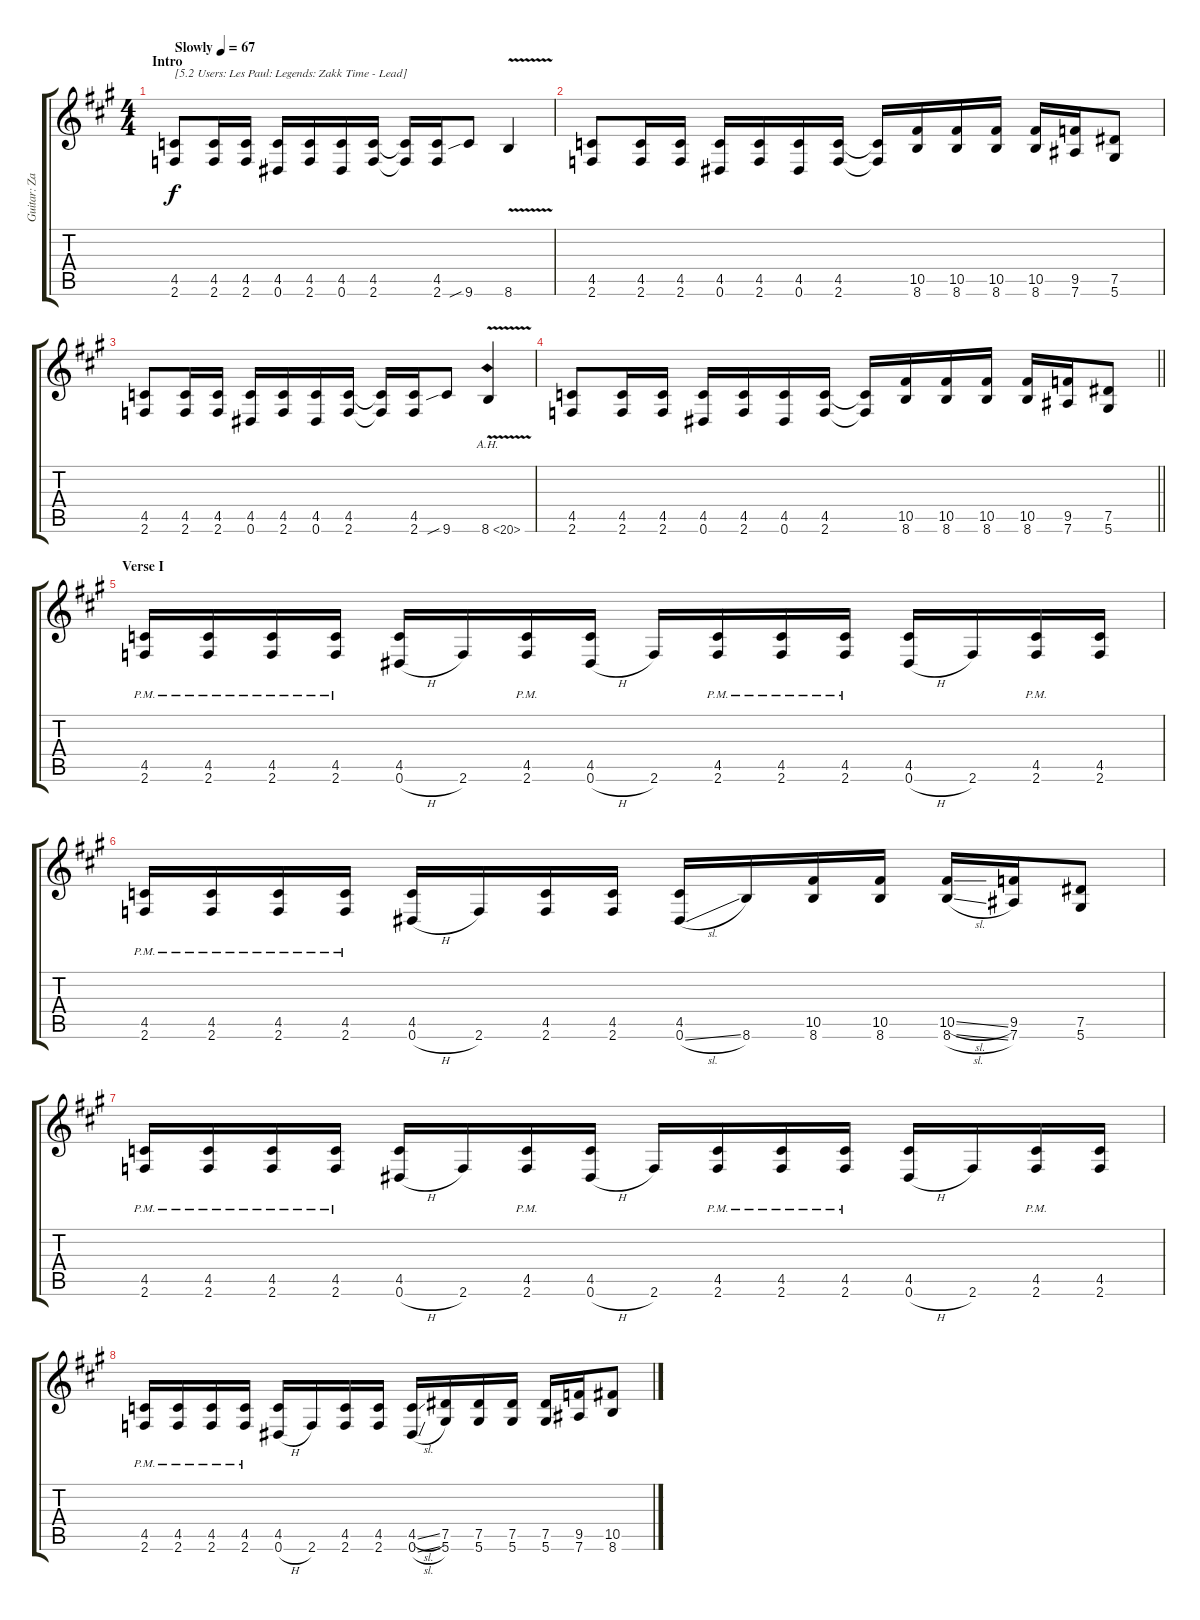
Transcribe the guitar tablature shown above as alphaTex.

\track ("Guitar: Zakk" "Guitar: Za") {instrument overdrivenguitar}
\staff {score tabs}
\tuning (Eb4 Bb3 Gb3 Db3 Ab2 Eb2) {hide}
\ts (4 4)
\section ("" "Intro")
\tempo (67 "Slowly")
\clef g2
\ks a
(4.5 2.6).8{txt "[5.2 Users: Les Paul: Legends: Zakk Time - Lead]" dy f instrument overdrivenguitar} (4.5 2.6).16 (4.5 2.6).16 (4.5 0.6).16 (4.5 2.6).16 (4.5 0.6).16 (4.5 2.6).16 (4.5{t} 2.6{t}).16 (4.5 2.6).16 9.6{sib}.8 8.6{v}.4 |
(4.5 2.6).8 (4.5 2.6).16 (4.5 2.6).16 (4.5 0.6).16 (4.5 2.6).16 (4.5 0.6).16 (4.5 2.6).16 (4.5{t} 2.6{t}).16 (10.5 8.6).16 (10.5 8.6).16 (10.5 8.6).16 (10.5 8.6).16 (9.5 7.6).16 (7.5 5.6).8 |
(4.5 2.6).8 (4.5 2.6).16 (4.5 2.6).16 (4.5 0.6).16 (4.5 2.6).16 (4.5 0.6).16 (4.5 2.6).16 (4.5{t} 2.6{t}).16 (4.5 2.6).16 9.6{sib}.8 8.6{ah 12 v}.4 |
\barLineRight lightlight
(4.5 2.6).8 (4.5 2.6).16 (4.5 2.6).16 (4.5 0.6).16 (4.5 2.6).16 (4.5 0.6).16 (4.5 2.6).16 (4.5{t} 2.6{t}).16 (10.5 8.6).16 (10.5 8.6).16 (10.5 8.6).16 (10.5 8.6).16 (9.5 7.6).16 (7.5 5.6).8 |
\section ("" "Verse I")
(4.5{pm} 2.6{pm}).16 (4.5{pm} 2.6{pm}).16 (4.5{pm} 2.6{pm}).16 (4.5{pm} 2.6{pm}).16 (4.5 0.6{h}).16 2.6.16 (4.5{pm} 2.6{pm}).16 (4.5 0.6{h}).16 2.6.16 (4.5{pm} 2.6{pm}).16 (4.5{pm} 2.6{pm}).16 (4.5{pm} 2.6{pm}).16 (4.5 0.6{h}).16 2.6.16 (4.5{pm} 2.6{pm}).16 (4.5 2.6).16 |
(4.5{pm} 2.6{pm}).16 (4.5{pm} 2.6{pm}).16 (4.5{pm} 2.6{pm}).16 (4.5{pm} 2.6{pm}).16 (4.5 0.6{h}).16 2.6.16 (4.5 2.6).16 (4.5 2.6).16 (4.5 0.6{sl}).16 8.6.16 (10.5 8.6).16 (10.5 8.6).16 (10.5{sl} 8.6{sl}).16 (9.5 7.6).16 (7.5 5.6).8 |
(4.5{pm} 2.6{pm}).16 (4.5{pm} 2.6{pm}).16 (4.5{pm} 2.6{pm}).16 (4.5{pm} 2.6{pm}).16 (4.5 0.6{h}).16 2.6.16 (4.5{pm} 2.6{pm}).16 (4.5 0.6{h}).16 2.6.16 (4.5{pm} 2.6{pm}).16 (4.5{pm} 2.6{pm}).16 (4.5{pm} 2.6{pm}).16 (4.5 0.6{h}).16 2.6.16 (4.5{pm} 2.6{pm}).16 (4.5 2.6).16 |
(4.5{pm} 2.6{pm}).16 (4.5{pm} 2.6{pm}).16 (4.5{pm} 2.6{pm}).16 (4.5{pm} 2.6{pm}).16 (4.5 0.6{h}).16 2.6.16 (4.5 2.6).16 (4.5 2.6).16 (4.5{sl} 0.6{sl}).16 (7.5 5.6).16 (7.5 5.6).16 (7.5 5.6).16 (7.5 5.6).16 (9.5 7.6).16 (10.5 8.6).8
